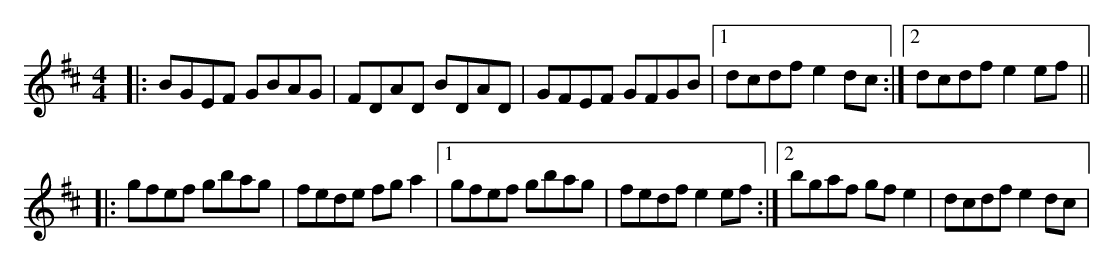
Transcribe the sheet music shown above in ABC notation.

X:1
M:4/4
K:Edor
|:BGEF GBAG|FDAD BDAD|GFEF GFGB|1 dcdf e2 dc:|2 dcdf e2ef||
|:gfef gbag|fede fga2|1 gfef gbag|fedf e2ef:|2 bgaf gfe2|dcdf e2dc|
